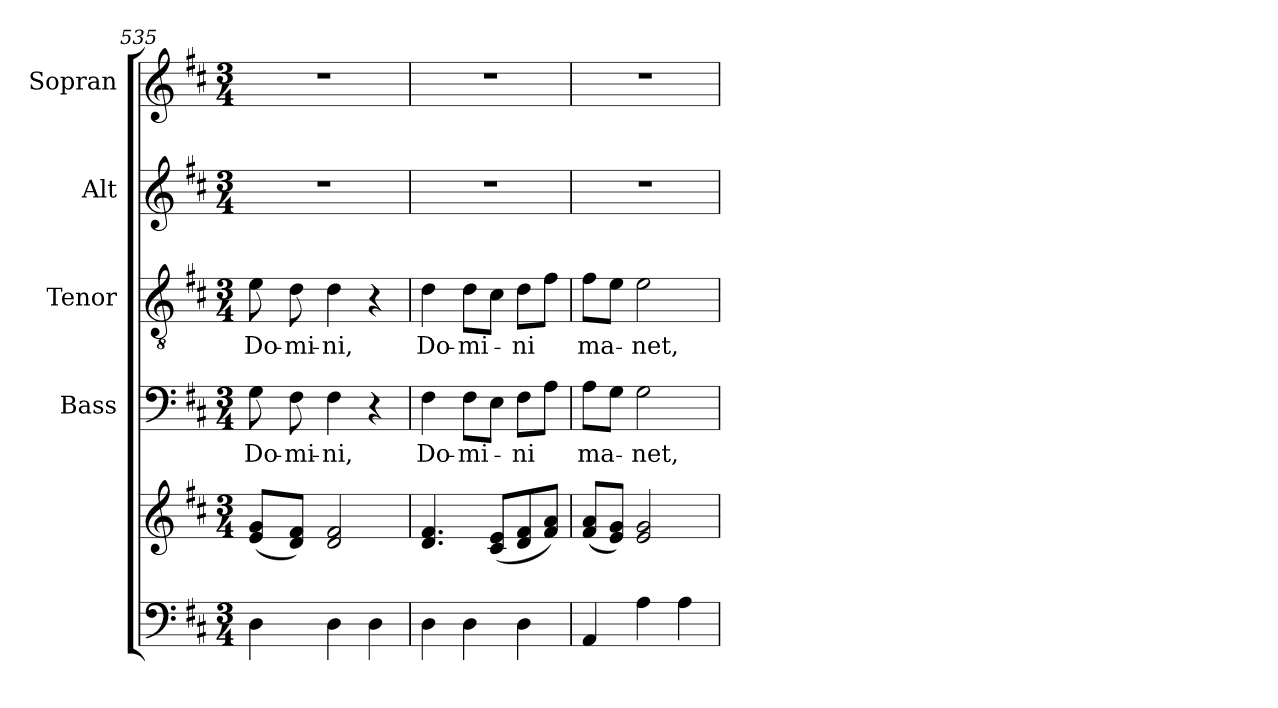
**kern	**kern	**kern	**text	**kern	**text	**kern	**kern
*part5	*part5	*part4	*part4	*part3	*part3	*part2	*part1
*staff6	*staff5	*staff4	*staff4	*staff3	*staff3	*staff2	*staff1
*	*	*I"Bass	*	*I"Tenor	*	*I"Alt	*I"Sopran
*	*	*I'B.	*	*I'T.	*	*I'A.	*I'S.
*clefF4	*clefG2	*clefF4	*	*clefGv2	*	*clefG2	*clefG2
*k[f#c#]	*k[f#c#]	*k[f#c#]	*	*k[f#c#]	*	*k[f#c#]	*k[f#c#]
*D:	*D:	*D:	*	*D:	*	*D:	*D:
*M3/4	*M3/4	*M3/4	*	*M3/4	*	*M3/4	*M3/4
=535	=535	=535	=535	=535	=535	=535	=535
!	!	!	!LO:LY:b	!	!LO:LY:b	!	!
4D\	(<8e/ 8g/L	8G\	Do-	8e\	Do-	2.r	2.r
!	!	!	!LO:LY:b	!	!LO:LY:b	!	!
.	8d/ 8f#/J)	8F#\	-mi-	8d\	-mi-	.	.
!	!	!	!LO:LY:b	!	!LO:LY:b	!	!
4D\	2d/ 2f#/	4F#\	-ni,	4d\	-ni,	.	.
4D\	.	4r	.	4r	.	.	.
=536	=536	=536	=536	=536	=536	=536	=536
!	!	!	!LO:LY:b	!	!LO:LY:b	!	!
4D\	4.d/ 4.f#/	4F#\	Do-	4d\	Do-	2.r	2.r
!	!	!	!LO:LY:b	!	!LO:LY:b	!	!
4D\	.	8F#\L	-mi-	8d\L	-mi-	.	.
.	(<8c#/ 8e/L	8E\J	.	8c#\J	.	.	.
!	!	!	!LO:LY:b	!	!LO:LY:b	!	!
4D\	8d/ 8f#/	8F#\L	-ni	8d\L	-ni	.	.
.	8f#/ 8a/J)	8A\J	.	8f#\J	.	.	.
=537	=537	=537	=537	=537	=537	=537	=537
!	!	!	!LO:LY:b	!	!LO:LY:b	!	!
4AA/	(<8f#/ 8a/L	8A\L	ma-	8f#\L	ma-	2.r	2.r
.	8e/ 8g/J)	8G\J	.	8e\J	.	.	.
!	!	!	!LO:LY:b	!	!LO:LY:b	!	!
4A\	2e/ 2g/	2G\	-net,	2e\	-net,	.	.
4A\	.	.	.	.	.	.	.
=	=	=	=	=	=	=	=
*-	*-	*-	*-	*-	*-	*-	*-
